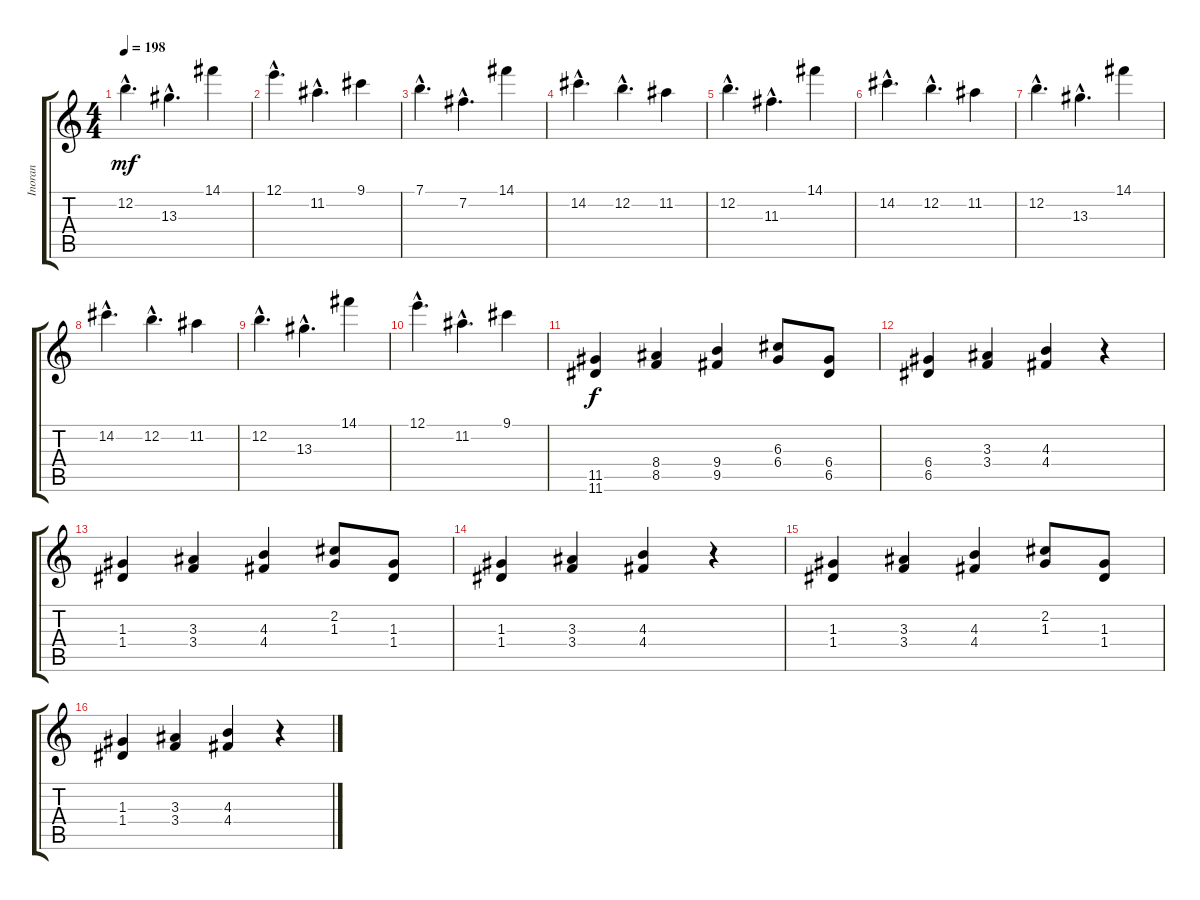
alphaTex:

\track ("Inoran" "Inoran") {instrument overdrivenguitar}
\staff {score tabs}
\tuning (E4 B3 G3 D3 A2 E2) {hide}
\ts (4 4)
\tempo 198
\clef g2
\ks c
12.2{hac}.4{d dy mf} 13.3{hac}.4{d} 14.1.4 |
12.1{hac}.4{d} 11.2{hac}.4{d} 9.1.4 |
7.1{hac}.4{d} 7.2{hac}.4{d} 14.1.4 |
14.2{hac}.4{d} 12.2{hac}.4{d} 11.2.4 |
12.2{hac}.4{d} 11.3{hac}.4{d} 14.1.4 |
14.2{hac}.4{d} 12.2{hac}.4{d} 11.2.4 |
12.2{hac}.4{d} 13.3{hac}.4{d} 14.1.4 |
14.2{hac}.4{d} 12.2{hac}.4{d} 11.2.4 |
12.2{hac}.4{d} 13.3{hac}.4{d} 14.1.4 |
12.1{hac}.4{d} 11.2{hac}.4{d} 9.1.4 |
(11.5 11.6).4{dy f} (8.4 8.5).4 (9.4 9.5).4 (6.3 6.4).8 (6.4 6.5).8 |
(6.4 6.5).4 (3.3 3.4).4 (4.3 4.4).4 r.4 |
(1.3 1.4).4 (3.3 3.4).4 (4.3 4.4).4 (2.2 1.3).8 (1.3 1.4).8 |
(1.3 1.4).4 (3.3 3.4).4 (4.3 4.4).4 r.4 |
(1.3 1.4).4 (3.3 3.4).4 (4.3 4.4).4 (2.2 1.3).8 (1.3 1.4).8 |
(1.3 1.4).4 (3.3 3.4).4 (4.3 4.4).4 r.4
